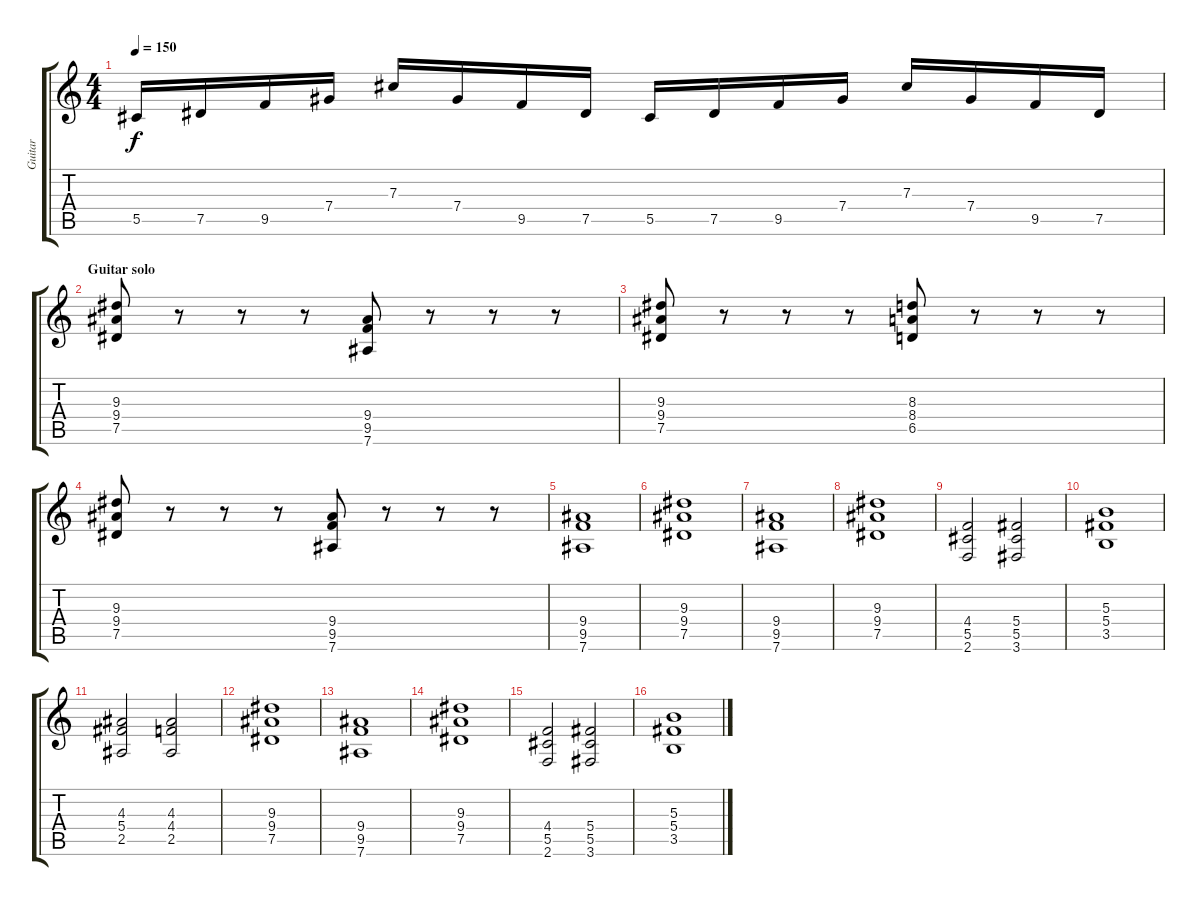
\track ("Guitar" "Guitar") {instrument distortionguitar}
\staff {score tabs}
\tuning (Eb4 Bb3 Gb3 Db3 Ab2 Eb2) {hide}
\ts (4 4)
\tempo 150
\clef g2
\ks c
5.5.16{dy f} 7.5.16 9.5.16 7.4.16 7.3.16 7.4.16 9.5.16 7.5.16 5.5.16 7.5.16 9.5.16 7.4.16 7.3.16 7.4.16 9.5.16 7.5.16 |
\section ("" "Guitar solo")
(9.3 9.4 7.5).8 r.8 r.8 r.8 (9.4 9.5 7.6).8 r.8 r.8 r.8 |
(9.3 9.4 7.5).8 r.8 r.8 r.8 (8.3 8.4 6.5).8 r.8 r.8 r.8 |
(9.3 9.4 7.5).8 r.8 r.8 r.8 (9.4 9.5 7.6).8 r.8 r.8 r.8 |
(9.4 9.5 7.6).1 |
(9.3 9.4 7.5).1 |
(9.4 9.5 7.6).1 |
(9.3 9.4 7.5).1 |
(4.4 5.5 2.6).2 (5.4 5.5 3.6).2 |
(5.3 5.4 3.5).1 |
(4.3 5.4 2.5).2 (4.3 4.4 2.5).2 |
(9.3 9.4 7.5).1 |
(9.4 9.5 7.6).1 |
(9.3 9.4 7.5).1 |
(4.4 5.5 2.6).2 (5.4 5.5 3.6).2 |
(5.3 5.4 3.5).1
